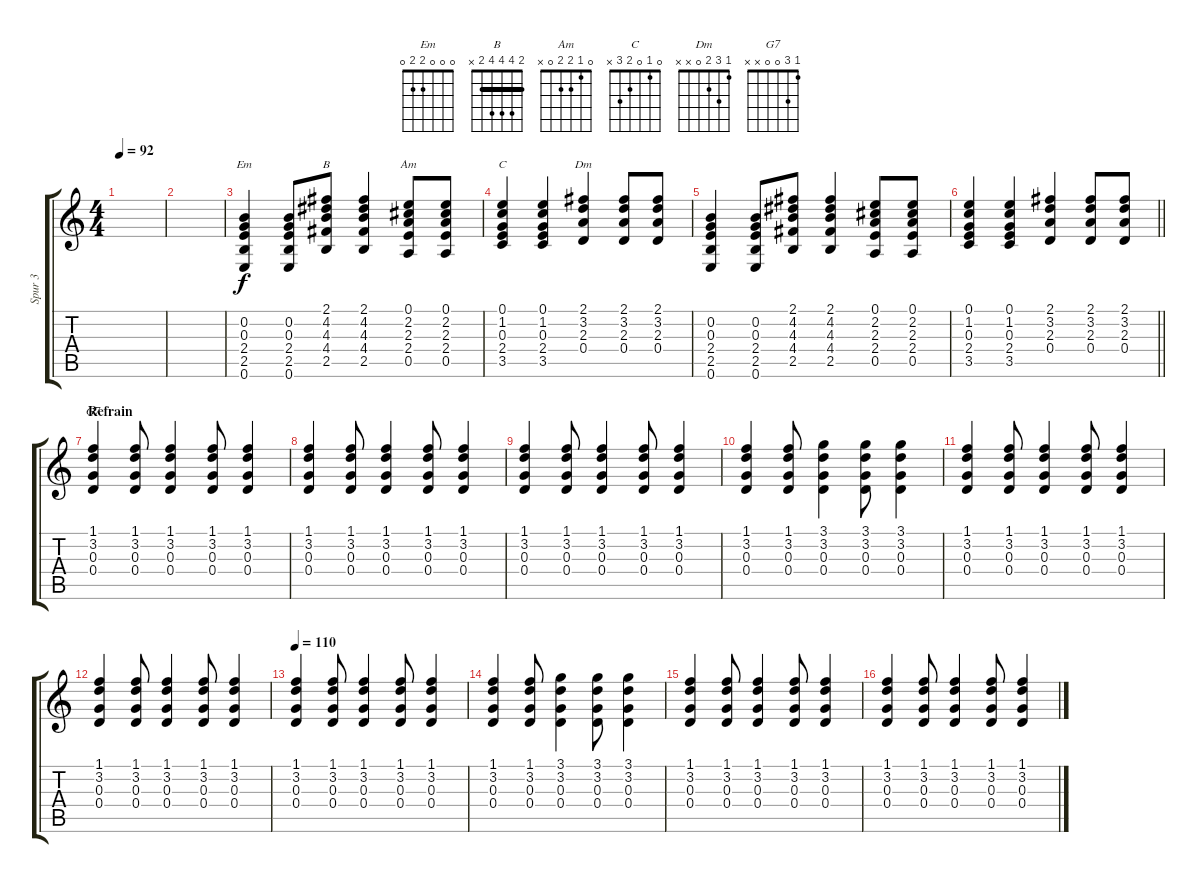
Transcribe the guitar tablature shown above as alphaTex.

\track ("Spur 3" "Spur 3") {mute instrument acousticguitarsteel}
\staff {score tabs}
\tuning (E4 B3 G3 D3 A2 E2) {hide}
\chord ("Em" 0 0 0 2 2 0)
\chord ("B" 2 4 4 4 2 x) {barre 2}
\chord ("Am" 0 1 2 2 0 x)
\chord ("C" 0 1 0 2 3 x)
\chord ("Dm" 1 3 2 0 x x)
\chord ("G7" 1 3 0 0 x x)
\ts (4 4)
\tempo 92
\clef g2
\ks c
|
|
(0.2 0.3 2.4 2.5 0.6).4{ch "Em"} (0.2 0.3 2.4 2.5 0.6).8 (2.1 4.2 4.3 4.4 2.5).8{ch "B"} (2.1 4.2 4.3 4.4 2.5).4 (0.1 2.2 2.3 2.4 0.5).8{ch "Am"} (0.1 2.2 2.3 2.4 0.5).8 |
(0.1 1.2 0.3 2.4 3.5).4{ch "C"} (0.1 1.2 0.3 2.4 3.5).4 (2.1 3.2 2.3 0.4).4{ch "Dm"} (2.1 3.2 2.3 0.4).8 (2.1 3.2 2.3 0.4).8 |
(0.2 0.3 2.4 2.5 0.6).4 (0.2 0.3 2.4 2.5 0.6).8 (2.1 4.2 4.3 4.4 2.5).8 (2.1 4.2 4.3 4.4 2.5).4 (0.1 2.2 2.3 2.4 0.5).8 (0.1 2.2 2.3 2.4 0.5).8 |
\barLineRight lightlight
(0.1 1.2 0.3 2.4 3.5).4 (0.1 1.2 0.3 2.4 3.5).4 (2.1 3.2 2.3 0.4).4 (2.1 3.2 2.3 0.4).8 (2.1 3.2 2.3 0.4).8 |
\section ("" "Refrain")
(1.1 3.2 0.3 0.4).4{ch "G7"} (1.1 3.2 0.3 0.4).8 (1.1 3.2 0.3 0.4).4 (1.1 3.2 0.3 0.4).8 (1.1 3.2 0.3 0.4).4 |
(1.1 3.2 0.3 0.4).4 (1.1 3.2 0.3 0.4).8 (1.1 3.2 0.3 0.4).4 (1.1 3.2 0.3 0.4).8 (1.1 3.2 0.3 0.4).4 |
(1.1 3.2 0.3 0.4).4 (1.1 3.2 0.3 0.4).8 (1.1 3.2 0.3 0.4).4 (1.1 3.2 0.3 0.4).8 (1.1 3.2 0.3 0.4).4 |
(1.1 3.2 0.3 0.4).4 (1.1 3.2 0.3 0.4).8 (3.1 3.2 0.3 0.4).4 (3.1 3.2 0.3 0.4).8 (3.1 3.2 0.3 0.4).4 |
(1.1 3.2 0.3 0.4).4 (1.1 3.2 0.3 0.4).8 (1.1 3.2 0.3 0.4).4 (1.1 3.2 0.3 0.4).8 (1.1 3.2 0.3 0.4).4 |
(1.1 3.2 0.3 0.4).4 (1.1 3.2 0.3 0.4).8 (1.1 3.2 0.3 0.4).4 (1.1 3.2 0.3 0.4).8 (1.1 3.2 0.3 0.4).4 |
\tempo 110
(1.1 3.2 0.3 0.4).4 (1.1 3.2 0.3 0.4).8 (1.1 3.2 0.3 0.4).4 (1.1 3.2 0.3 0.4).8 (1.1 3.2 0.3 0.4).4 |
(1.1 3.2 0.3 0.4).4 (1.1 3.2 0.3 0.4).8 (3.1 3.2 0.3 0.4).4 (3.1 3.2 0.3 0.4).8 (3.1 3.2 0.3 0.4).4 |
(1.1 3.2 0.3 0.4).4 (1.1 3.2 0.3 0.4).8 (1.1 3.2 0.3 0.4).4 (1.1 3.2 0.3 0.4).8 (1.1 3.2 0.3 0.4).4 |
(1.1 3.2 0.3 0.4).4 (1.1 3.2 0.3 0.4).8 (1.1 3.2 0.3 0.4).4 (1.1 3.2 0.3 0.4).8 (1.1 3.2 0.3 0.4).4
